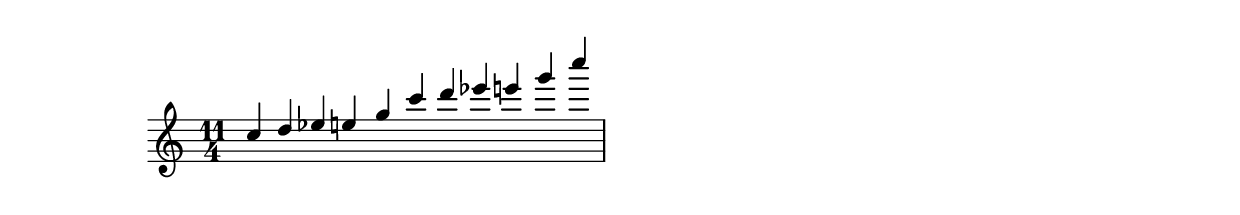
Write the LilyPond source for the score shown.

\version "2.18.2" \score { \new Staff << \new Voice { \set midiInstrument = #"piano" \voiceOne
 \key c \major \time 11/4
\override Voice.TextScript.font-size = #-4
 { c'' d'' ees'' e'' g'' c''' d''' ees''' e''' g''' c''''  } 
 } >> \layout { } \midi { \context { \Staff \remove "Staff_performer" }
\context { \Voice \consists "Staff_performer" } \tempo 2 = 60 } }
\paper{oddHeaderMarkup = ##f oddFooterMarkup = ##f}
